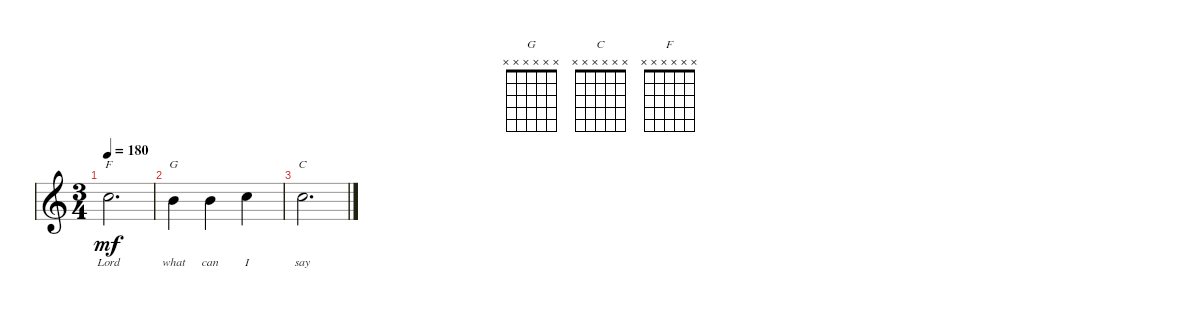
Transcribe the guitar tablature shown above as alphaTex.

\defaultSystemsLayout 4
\bracketExtendMode groupsimilarinstruments
\singleTrackTrackNamePolicy hidden
\multiTrackTrackNamePolicy hidden
\otherSystemsTrackNameOrientation horizontal
\track ("Lead" "Lead") {instrument acousticguitarsteel}
\staff {score}
\tuning (E4 B3 G3 D3 A2 E2)
\chord ("G" x x x x x x)
\chord ("C" x x x x x x)
\chord ("F" x x x x x x)
\ts (3 4)
\tempo 180
\clef g2
\ks c
5.3.2{d ch "F" lyrics (0 "Lord") lyrics (1 "") lyrics (2 "") lyrics (3 "") lyrics (4 "") dy mf} |
4.3.4{ch "G" lyrics (0 "what") lyrics (1 "") lyrics (2 "") lyrics (3 "") lyrics (4 "")} 4.3.4{lyrics (0 "can") lyrics (1 "") lyrics (2 "") lyrics (3 "") lyrics (4 "")} 1.2.4{lyrics (0 "I") lyrics (1 "") lyrics (2 "") lyrics (3 "") lyrics (4 "")} |
5.3.2{d ch "C" lyrics (0 "say") lyrics (1 "") lyrics (2 "") lyrics (3 "") lyrics (4 "")}
